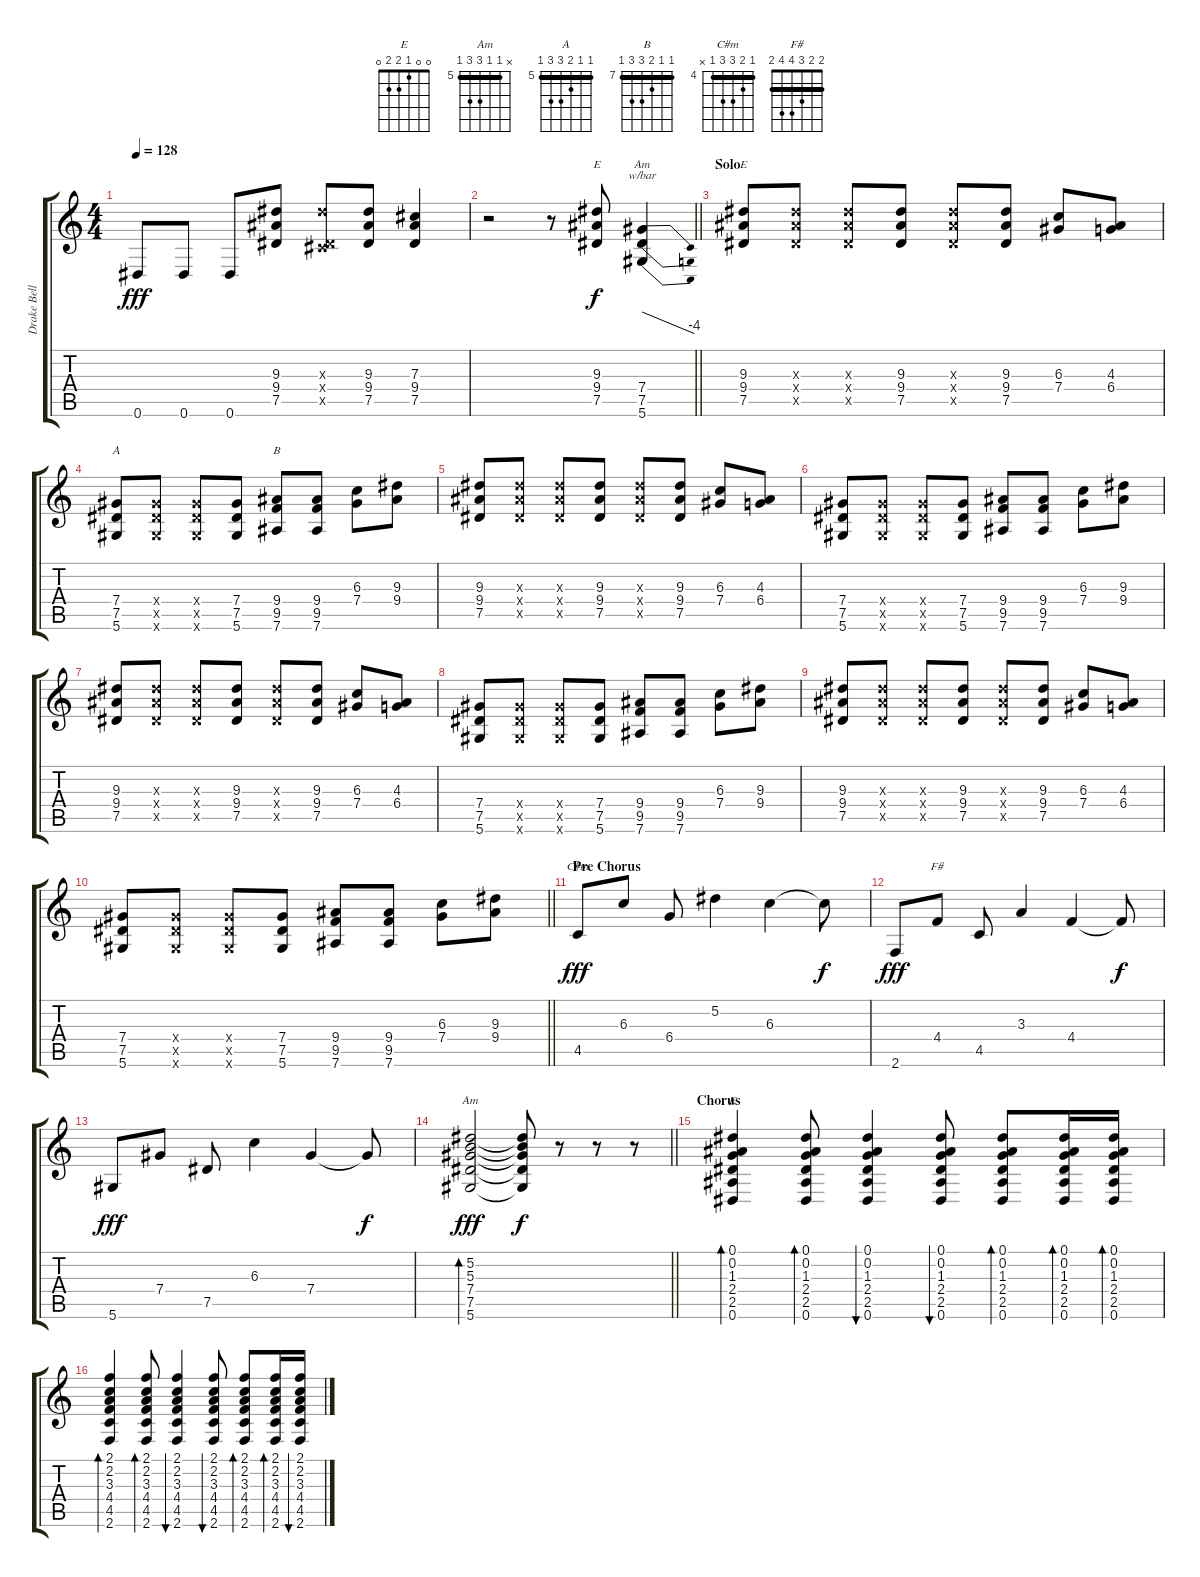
\track ("Drake Bell" "Drake Bell") {instrument overdrivenguitar}
\staff {score tabs}
\tuning (Eb4 Bb3 Gb3 Db3 Ab2 Eb2) {hide}
\chord ("E" 7 9 9 9 7 x) {firstfret 7 barre 7}
\chord ("Am" 5 5 5 7 7 5) {firstfret 5 barre 5}
\chord ("E" 7 9 9 9 7 0) {firstfret 7 barre 7}
\chord ("A" 5 5 6 7 7 5) {firstfret 5 barre 5}
\chord ("B" 7 7 8 9 9 7) {firstfret 7 barre 7}
\chord ("C#m" 4 5 6 6 4 x) {firstfret 4 barre 4}
\chord ("F#" 2 2 3 4 4 2) {barre 2}
\chord ("Am" x 5 5 7 7 5) {firstfret 5 barre 5}
\chord ("E" 0 0 1 2 2 0)
\ts (4 4)
\tempo 128
\clef g2
\ks c
0.6.8{dy fff} 0.6.8 0.6.8 (9.3 9.4 7.5).8 (9.3{x} 0.4{x} 7.5{x}).8 (9.3 9.4 7.5).8 (7.3 9.4 7.5).4 |
\barLineRight lightlight
r.2 r.8 (9.3 9.4 7.5).8{ch "E" dy f} (7.4 7.5 5.6).4{tbe (dive default 0 0 60 -16) ch "Am"} |
\section ("" "Solo")
(9.3 9.4 7.5).8{ch "E"} (9.3{x} 9.4{x} 7.5{x}).8 (9.3{x} 9.4{x} 7.5{x}).8 (9.3 9.4 7.5).8 (9.3{x} 9.4{x} 7.5{x}).8 (9.3 9.4 7.5).8 (6.3 7.4).8 (4.3 6.4).8 |
(7.4 7.5 5.6).8{ch "A"} (7.4{x} 7.5{x} 5.6{x}).8 (7.4{x} 7.5{x} 5.6{x}).8 (7.4 7.5 5.6).8 (9.4 9.5 7.6).8{ch "B"} (9.4 9.5 7.6).8 (6.3 7.4).8 (9.3 9.4).8 |
(9.3 9.4 7.5).8 (9.3{x} 9.4{x} 7.5{x}).8 (9.3{x} 9.4{x} 7.5{x}).8 (9.3 9.4 7.5).8 (9.3{x} 9.4{x} 7.5{x}).8 (9.3 9.4 7.5).8 (6.3 7.4).8 (4.3 6.4).8 |
(7.4 7.5 5.6).8 (7.4{x} 7.5{x} 5.6{x}).8 (7.4{x} 7.5{x} 5.6{x}).8 (7.4 7.5 5.6).8 (9.4 9.5 7.6).8 (9.4 9.5 7.6).8 (6.3 7.4).8 (9.3 9.4).8 |
(9.3 9.4 7.5).8 (9.3{x} 9.4{x} 7.5{x}).8 (9.3{x} 9.4{x} 7.5{x}).8 (9.3 9.4 7.5).8 (9.3{x} 9.4{x} 7.5{x}).8 (9.3 9.4 7.5).8 (6.3 7.4).8 (4.3 6.4).8 |
(7.4 7.5 5.6).8 (7.4{x} 7.5{x} 5.6{x}).8 (7.4{x} 7.5{x} 5.6{x}).8 (7.4 7.5 5.6).8 (9.4 9.5 7.6).8 (9.4 9.5 7.6).8 (6.3 7.4).8 (9.3 9.4).8 |
(9.3 9.4 7.5).8 (9.3{x} 9.4{x} 7.5{x}).8 (9.3{x} 9.4{x} 7.5{x}).8 (9.3 9.4 7.5).8 (9.3{x} 9.4{x} 7.5{x}).8 (9.3 9.4 7.5).8 (6.3 7.4).8 (4.3 6.4).8 |
\barLineRight lightlight
(7.4 7.5 5.6).8 (7.4{x} 7.5{x} 5.6{x}).8 (7.4{x} 7.5{x} 5.6{x}).8 (7.4 7.5 5.6).8 (9.4 9.5 7.6).8 (9.4 9.5 7.6).8 (6.3 7.4).8 (9.3 9.4).8 |
\section ("" "Pre Chorus")
4.5.8{ch "C#m" dy fff} 6.3.8 6.4.8 5.2.4 6.3.4 6.3{t}.8{dy f} |
2.6.8{dy fff} 4.4.8{ch "F#"} 4.5.8 3.3.4 4.4.4 4.4{t}.8{dy f} |
5.6.8{dy fff} 7.4.8 7.5.8 6.3.4 7.4.4 7.4{t}.8{dy f} |
\barLineRight lightlight
(5.2 5.3 7.4 7.5 5.6).2{bd 240 ch "Am" dy fff} (5.2{t} 5.3{t} 7.4{t} 7.5{t} 5.6{t}).8{dy f} r.8 r.8 r.8 |
\section ("" "Chorus")
(0.1 0.2 1.3 2.4 2.5 0.6).4{bd 60 ch "E"} (0.1 0.2 1.3 2.4 2.5 0.6).8{bd 60} (0.1 0.2 1.3 2.4 2.5 0.6).4{bu 60} (0.1 0.2 1.3 2.4 2.5 0.6).8{bu 60} (0.1 0.2 1.3 2.4 2.5 0.6).8{bd 60} (0.1 0.2 1.3 2.4 2.5 0.6).16{bd 60} (0.1 0.2 1.3 2.4 2.5 0.6).16{bd 60} |
(2.1 2.2 3.3 4.4 4.5 2.6).4{bd 60} (2.1 2.2 3.3 4.4 4.5 2.6).8{bd 60} (2.1 2.2 3.3 4.4 4.5 2.6).4{bu 60} (2.1 2.2 3.3 4.4 4.5 2.6).8{bu 60} (2.1 2.2 3.3 4.4 4.5 2.6).8{bd 60} (2.1 2.2 3.3 4.4 4.5 2.6).16{bd 60} (2.1 2.2 3.3 4.4 4.5 2.6).16{bu 60}
